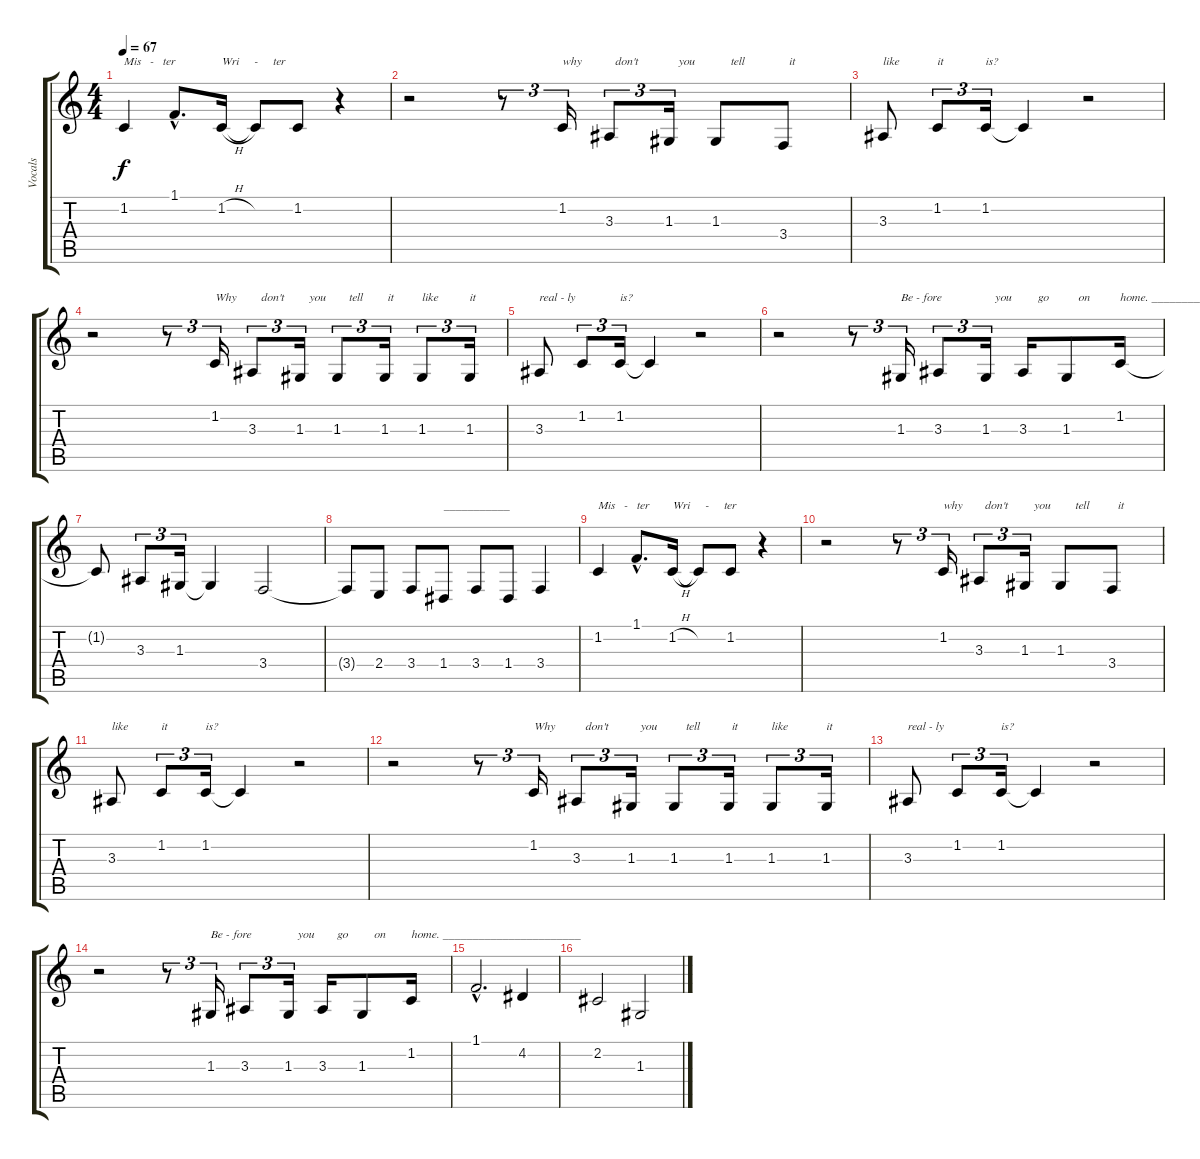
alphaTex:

\track ("Vocals" "Vocals") {instrument lead2sawtooth}
\staff {score tabs}
\tuning (E4 B3 G3 D3 A2 E2) {hide}
\ts (4 4)
\tempo 67
\clef g2
\ks c
1.2.4{txt "Mis   -   ter" dy f} 1.1{hac}.8{d} 1.2{h}.16{txt "Wri     -     ter"} 1.2{t}.8 1.2.8 r.4 |
r.2 r.8{tu (3 2)} 1.2.16{tu (3 2) txt "why"} 3.3.8{tu (3 2) txt "  don't"} 1.3.16{tu (3 2) txt "   you"} 1.3.8{txt "     tell"} 3.4.8{txt "  it"} |
3.3.8{txt "like"} 1.2.8{tu (3 2) txt "it"} 1.2.16{tu (3 2) txt "is?"} 1.2{t}.4 r.2 |
r.2 r.8{tu (3 2)} 1.2.16{tu (3 2) txt "Why"} 3.3.8{tu (3 2) txt "   don't"} 1.3.16{tu (3 2) txt "   you"} 1.3.8{tu (3 2) txt "    tell"} 1.3.16{tu (3 2) txt " it"} 1.3.8{tu (3 2) txt "like"} 1.3.16{tu (3 2) txt "it"} |
3.3.8{txt "real - ly"} 1.2.8{tu (3 2)} 1.2.16{tu (3 2) txt "is?"} 1.2{t}.4 r.2 |
r.2 r.8{tu (3 2)} 1.3.16{tu (3 2) txt "Be - fore"} 3.3.8{tu (3 2)} 1.3.16{tu (3 2) txt "   you"} 3.3.16{txt "     go"} 1.3.8{txt "    on"} 1.2.16{txt "home. ____________________________________________"} |
1.2{t}.8 3.3.8{tu (3 2)} 1.3.16{tu (3 2)} 1.3{t}.4 3.4.2 |
3.4{t}.8 2.4.8 3.4.8 1.4.8{txt "___________"} 3.4.8 1.4.8 3.4.4 |
1.2.4{txt "Mis   -   ter"} 1.1{hac}.8{d} 1.2{h}.16{txt "Wri     -     ter"} 1.2{t}.8 1.2.8 r.4 |
r.2 r.8{tu (3 2)} 1.2.16{tu (3 2) txt "why"} 3.3.8{tu (3 2) txt "  don't"} 1.3.16{tu (3 2) txt "   you"} 1.3.8{txt "     tell"} 3.4.8{txt "  it"} |
3.3.8{txt "like"} 1.2.8{tu (3 2) txt "it"} 1.2.16{tu (3 2) txt "is?"} 1.2{t}.4 r.2 |
r.2 r.8{tu (3 2)} 1.2.16{tu (3 2) txt "Why"} 3.3.8{tu (3 2) txt "   don't"} 1.3.16{tu (3 2) txt "   you"} 1.3.8{tu (3 2) txt "    tell"} 1.3.16{tu (3 2) txt " it"} 1.3.8{tu (3 2) txt "like"} 1.3.16{tu (3 2) txt "it"} |
3.3.8{txt "real - ly"} 1.2.8{tu (3 2)} 1.2.16{tu (3 2) txt "is?"} 1.2{t}.4 r.2 |
r.2 r.8{tu (3 2)} 1.3.16{tu (3 2) txt "Be - fore"} 3.3.8{tu (3 2)} 1.3.16{tu (3 2) txt "   you"} 3.3.16{txt "     go"} 1.3.8{txt "    on"} 1.2.16{txt "home. _______________________"} |
1.1{hac}.2{d} 4.2.4 |
2.2.2 1.3.2
